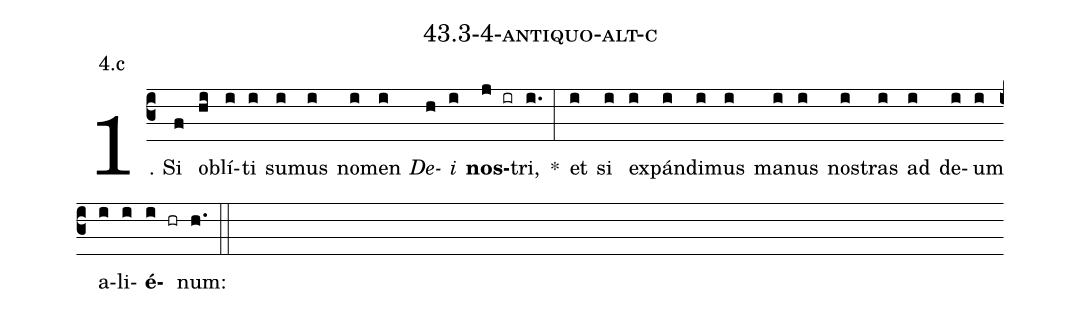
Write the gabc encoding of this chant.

name: 43.3-4-antiquo-alt-c;
annotation: 4.c;
%%
(c3)1. Si(f) ob(hi)lí(i)ti(i) su(i)mus(i) no(i)men(i) <i>De</i>(h)<i>i</i>(i) <b>nos</b>(j ir)tri,(i.) *(:) et(i) si(i) ex(i)pán(i)di(i)mus(i) ma(i)nus(i) nos(i)tras(i) ad(i) de(i)um(i) a(i)li(i)<b>é</b>(i hr)num:(h.) (::)
